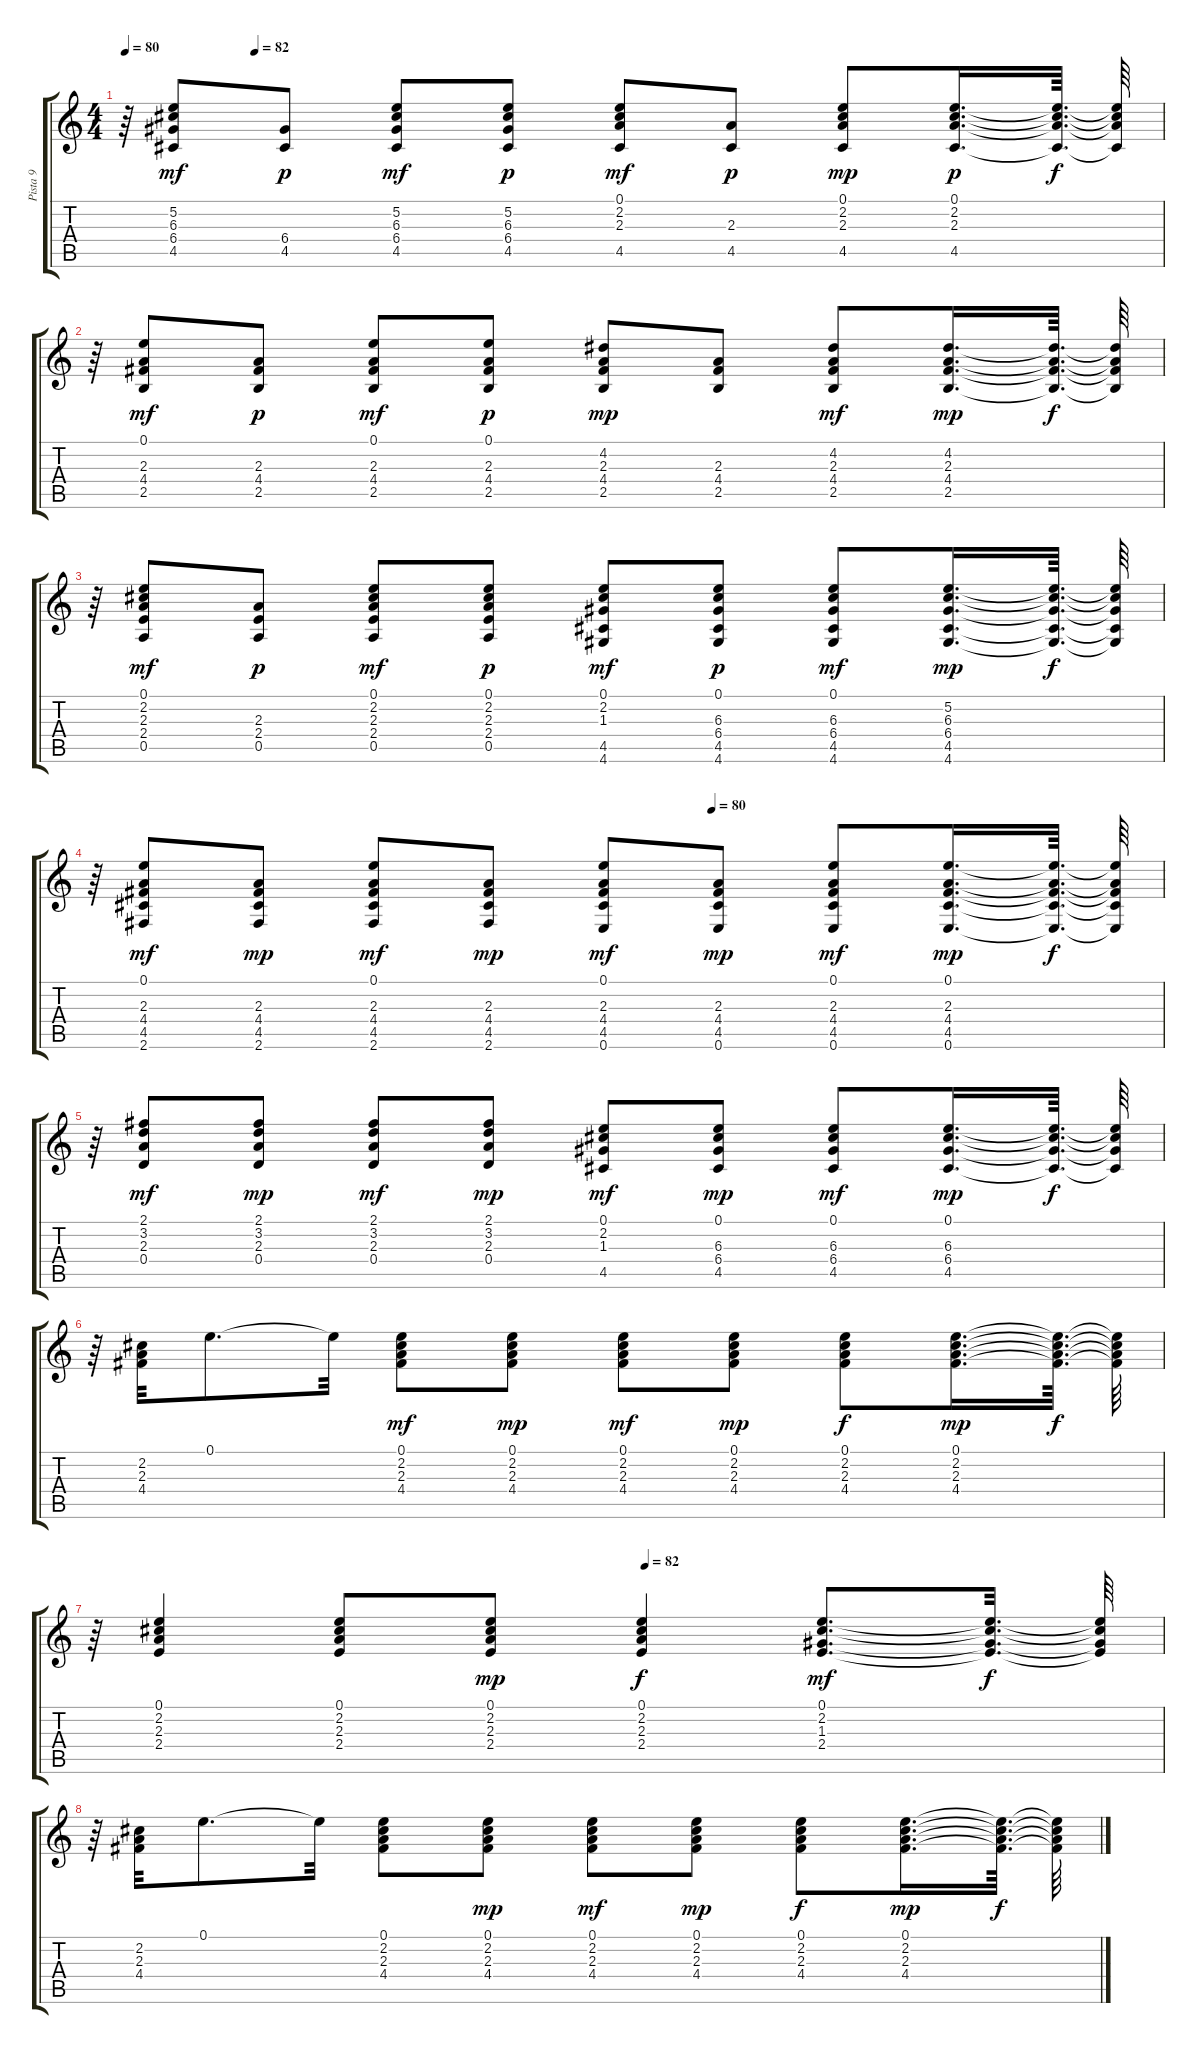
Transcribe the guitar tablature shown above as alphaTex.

\track ("Pista 9" "Pista 9") {instrument acousticguitarsteel}
\staff {score tabs}
\tuning (E4 B3 G3 D3 A2 E2) {hide}
\ts (4 4)
\tempo 80
\tempo (82 0.125)
\clef g2
\ks c
r.64{dy f} (5.2 6.3 6.4 4.5).8{dy mf} (6.4 4.5).8{dy p} (5.2 6.3 6.4 4.5).8{dy mf} (5.2 6.3 6.4 4.5).8{dy p} (0.1 2.2 2.3 4.5).8{dy mf} (2.3 4.5).8{dy p} (0.1 2.2 2.3 4.5).8{dy mp} (0.1 2.2 2.3 4.5).16{d dy p} (0.1{t} 2.2{t} 2.3{t} 4.5{t}).64{d dy f} (0.1{t} 2.2{t} 2.3{t} 4.5{t}).64 |
r.64 (0.1 2.3 4.4 2.5).8{dy mf} (2.3 4.4 2.5).8{dy p} (0.1 2.3 4.4 2.5).8{dy mf} (0.1 2.3 4.4 2.5).8{dy p} (4.2 2.3 4.4 2.5).8{dy mp} (2.3 4.4 2.5).8 (4.2 2.3 4.4 2.5).8{dy mf} (4.2 2.3 4.4 2.5).16{d dy mp} (4.2{t} 2.3{t} 4.4{t} 2.5{t}).64{d dy f} (4.2{t} 2.3{t} 4.4{t} 2.5{t}).64 |
r.64 (0.1 2.2 2.3 2.4 0.5).8{dy mf} (2.3 2.4 0.5).8{dy p} (0.1 2.2 2.3 2.4 0.5).8{dy mf} (0.1 2.2 2.3 2.4 0.5).8{dy p} (0.1 2.2 1.3 4.5 4.6).8{dy mf} (0.1 6.3 6.4 4.5 4.6).8{dy p} (0.1 6.3 6.4 4.5 4.6).8{dy mf} (5.2 6.3 6.4 4.5 4.6).16{d dy mp} (5.2{t} 6.3{t} 6.4{t} 4.5{t} 4.6{t}).64{d dy f} (5.2{t} 6.3{t} 6.4{t} 4.5{t} 4.6{t}).64 |
\tempo (80 0.578125)
r.64 (0.1 2.3 4.4 4.5 2.6).8{dy mf} (2.3 4.4 4.5 2.6).8{dy mp} (0.1 2.3 4.4 4.5 2.6).8{dy mf} (2.3 4.4 4.5 2.6).8{dy mp} (0.1 2.3 4.4 4.5 0.6).8{dy mf} (2.3 4.4 4.5 0.6).8{dy mp} (0.1 2.3 4.4 4.5 0.6).8{dy mf} (0.1 2.3 4.4 4.5 0.6).16{d dy mp} (0.1{t} 2.3{t} 4.4{t} 4.5{t} 0.6{t}).64{d dy f} (0.1{t} 2.3{t} 4.4{t} 4.5{t} 0.6{t}).64 |
r.64 (2.1 3.2 2.3 0.4).8{dy mf} (2.1 3.2 2.3 0.4).8{dy mp} (2.1 3.2 2.3 0.4).8{dy mf} (2.1 3.2 2.3 0.4).8{dy mp} (0.1 2.2 1.3 4.5).8{dy mf} (0.1 6.3 6.4 4.5).8{dy mp} (0.1 6.3 6.4 4.5).8{dy mf} (0.1 6.3 6.4 4.5).16{d dy mp} (0.1{t} 6.3{t} 6.4{t} 4.5{t}).64{d dy f} (0.1{t} 6.3{t} 6.4{t} 4.5{t}).64 |
r.64 (2.2 2.3 4.4).32 0.1.8{d} 0.1{t}.32 (0.1 2.2 2.3 4.4).8{dy mf} (0.1 2.2 2.3 4.4).8{dy mp} (0.1 2.2 2.3 4.4).8{dy mf} (0.1 2.2 2.3 4.4).8{dy mp} (0.1 2.2 2.3 4.4).8{dy f} (0.1 2.2 2.3 4.4).16{d dy mp} (0.1{t} 2.2{t} 2.3{t} 4.4{t}).64{d dy f} (0.1{t} 2.2{t} 2.3{t} 4.4{t}).64 |
\tempo (82 0.515625)
r.64 (0.1 2.2 2.3 2.4).4 (0.1 2.2 2.3 2.4).8 (0.1 2.2 2.3 2.4).8{dy mp} (0.1 2.2 2.3 2.4).4{dy f} (0.1 2.2 1.3 2.4).8{d dy mf} (0.1{t} 2.2{t} 1.3{t} 2.4{t}).32{d dy f} (0.1{t} 2.2{t} 1.3{t} 2.4{t}).64 |
r.64 (2.2 2.3 4.4).32 0.1.8{d} 0.1{t}.32 (0.1 2.2 2.3 4.4).8 (0.1 2.2 2.3 4.4).8{dy mp} (0.1 2.2 2.3 4.4).8{dy mf} (0.1 2.2 2.3 4.4).8{dy mp} (0.1 2.2 2.3 4.4).8{dy f} (0.1 2.2 2.3 4.4).16{d dy mp} (0.1{t} 2.2{t} 2.3{t} 4.4{t}).64{d dy f} (0.1{t} 2.2{t} 2.3{t} 4.4{t}).64
